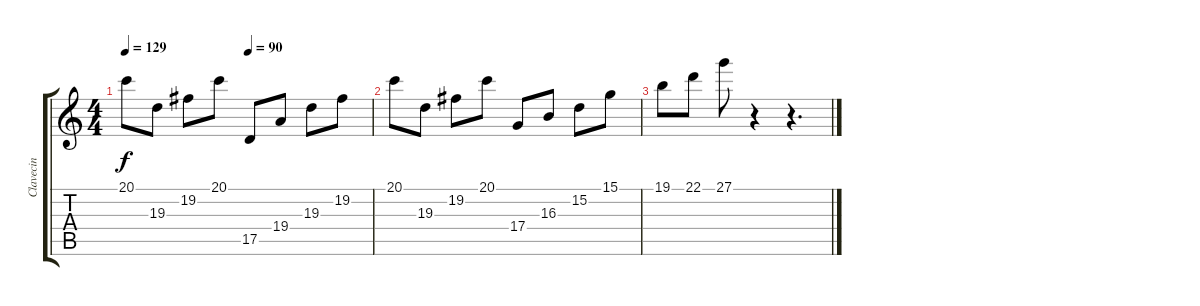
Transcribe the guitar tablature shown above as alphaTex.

\track ("Clavecin" "Clavecin") {instrument churchorgan}
\staff {score tabs}
\tuning (E4 B3 G3 D3 A2 E2) {hide}
\ts (4 4)
\tempo 129
\tempo (90 0.5)
\clef g2
\ks c
20.1.8{dy f} 19.3.8 19.2.8 20.1.8 17.5.8 19.4.8 19.3.8 19.2.8 |
20.1.8 19.3.8 19.2.8 20.1.8 17.4.8 16.3.8 15.2.8 15.1.8 |
19.1.8 22.1.8 27.1.8 r.4 r.4{d}
